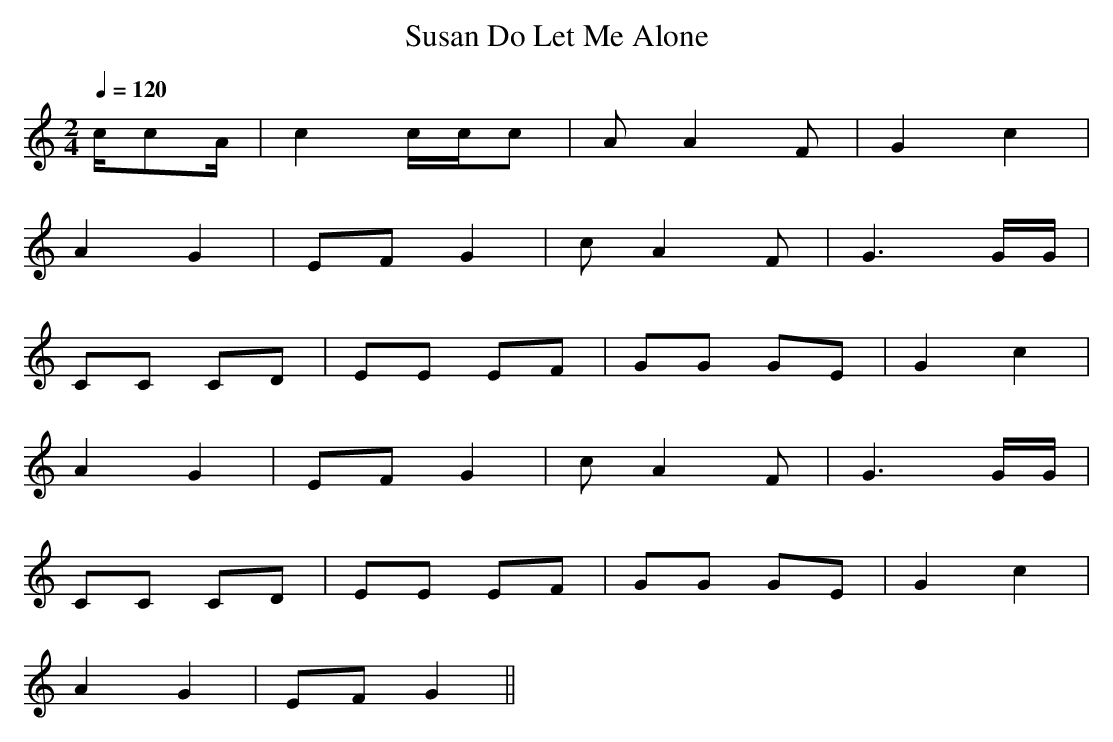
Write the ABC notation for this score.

X:1
T:Do Let Me Alone, Susan
M:2/4
L:1/16
Q:1/4=120
K:GMix
cc2A|\
c4 ccc2|A2 A4 F2|G4 c4|
A4 G4|E2F2 G4|c2 A4 F2|G6 GG|
C2C2 C2D2|E2E2 E2F2|G2G2 G2E2|G4 c4|
A4 G4|E2F2 G4|c2 A4 F2|G6 GG|
C2C2 C2D2|E2E2 E2F2|G2G2 G2E2|G4 c4|
A4 G4|E2F2 G4||
